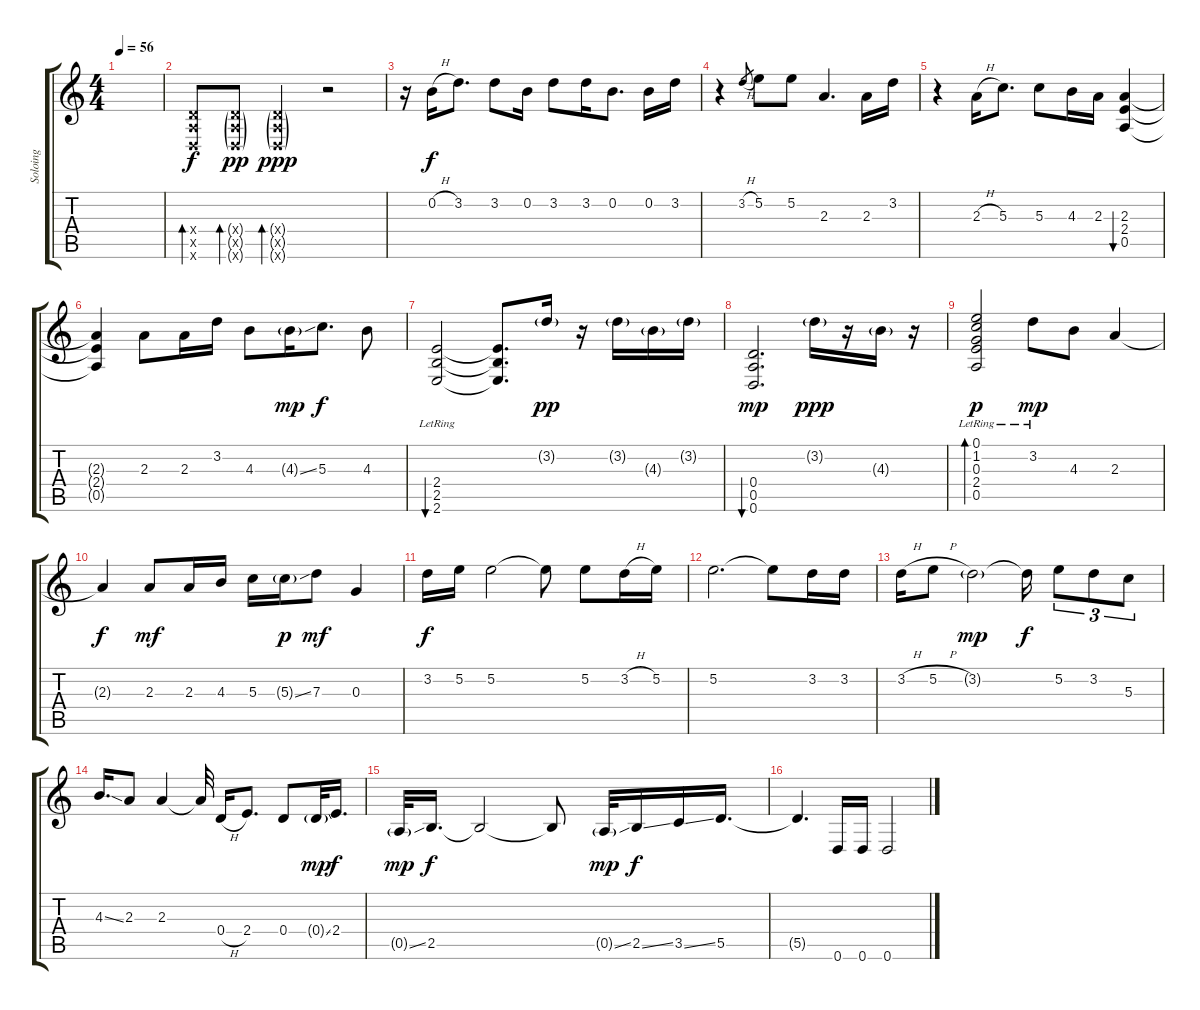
\track ("Soloing" "Soloing") {instrument overdrivenguitar}
\staff {score tabs}
\tuning (E4 B3 G3 D3 A2 D2) {hide}
\ts (4 4)
\tempo 56
\clef g2
\ks c
|
(0.4{x} 0.5{x} 0.6{x}).8{bd 30} (0.4{g x} 0.5{g x} 0.6{g x}).8{bd 30 dy pp} (0.4{g x} 0.5{g x} 0.6{g x}).4{bd 30 dy ppp} r.2 |
r.16 0.2{h}.16{dy f} 3.2.8{d} 3.2.8 0.2.16 3.2.8 3.2.16 0.2.8{d} 0.2.16 3.2.16 |
r.4 3.2{h}.8{gr} 5.2.8 5.2.8 2.3.4{d} 2.3.16 3.2.16 |
r.4 2.3{h}.16 5.3.8{d} 5.3.8 4.3.16 2.3.16 (2.3 2.4 0.5).4{bu 120} |
(2.3{t} 2.4{t} 0.5{t}).4 2.3.8 2.3.16 3.2.16 4.3.8 4.3{ss g}.16{dy mp} 5.3.8{d dy f} 4.3.8 |
(2.4{lr} 2.5{lr} 2.6{lr}).2{bu 120} (2.4{t} 2.5{t} 2.6{t}).8{d} 3.2{g}.16{dy pp} r.16 3.2{g}.16 4.3{g}.16 3.2{g}.16 |
(0.4 0.5 0.6).2{d bu 60 dy mp} 3.2{g}.16{dy ppp} r.16 4.3{g}.16 r.16 |
(0.1{lr} 1.2{lr} 0.3{lr} 2.4{lr} 0.5{lr}).2{bd 60 dy p} 3.2{lr}.8{dy mp} 4.3.8 2.3.4 |
2.3{t}.4{dy f} 2.3.8{dy mf} 2.3.16 4.3.16 5.3.16 5.3{ss g}.16{dy p} 7.3.8{dy mf} 0.3.4 |
3.2.16{dy f} 5.2.16 5.2.2 5.2{t}.8 5.2.8 3.2{h}.16 5.2.16 |
5.2.2{d} 5.2{t}.8 3.2.16 3.2.16 |
3.2{h}.16 5.2{h}.8 3.2{g}.2{dy mp} 3.2{t}.16{dy f} 5.2.8{tu (3 2)} 3.2.8{tu (3 2)} 5.3.8{tu (3 2)} |
4.3{ss}.16{d} 2.3.8 2.3.4 2.3{t}.32 0.4{h}.16 2.4.8{d} 0.4.8 0.4{ss g}.32{dy mp} 2.4.16{d dy f} |
0.5{ss g}.32{dy mp} 2.5.16{d dy f} 2.5{t}.2 2.5{t}.8 0.5{ss g}.32{dy mp} 2.5{ss}.16{dy f} 3.5{ss}.16 5.5.16{d} |
5.5{t}.4{d} 0.6.16 0.6.16 0.6.2
